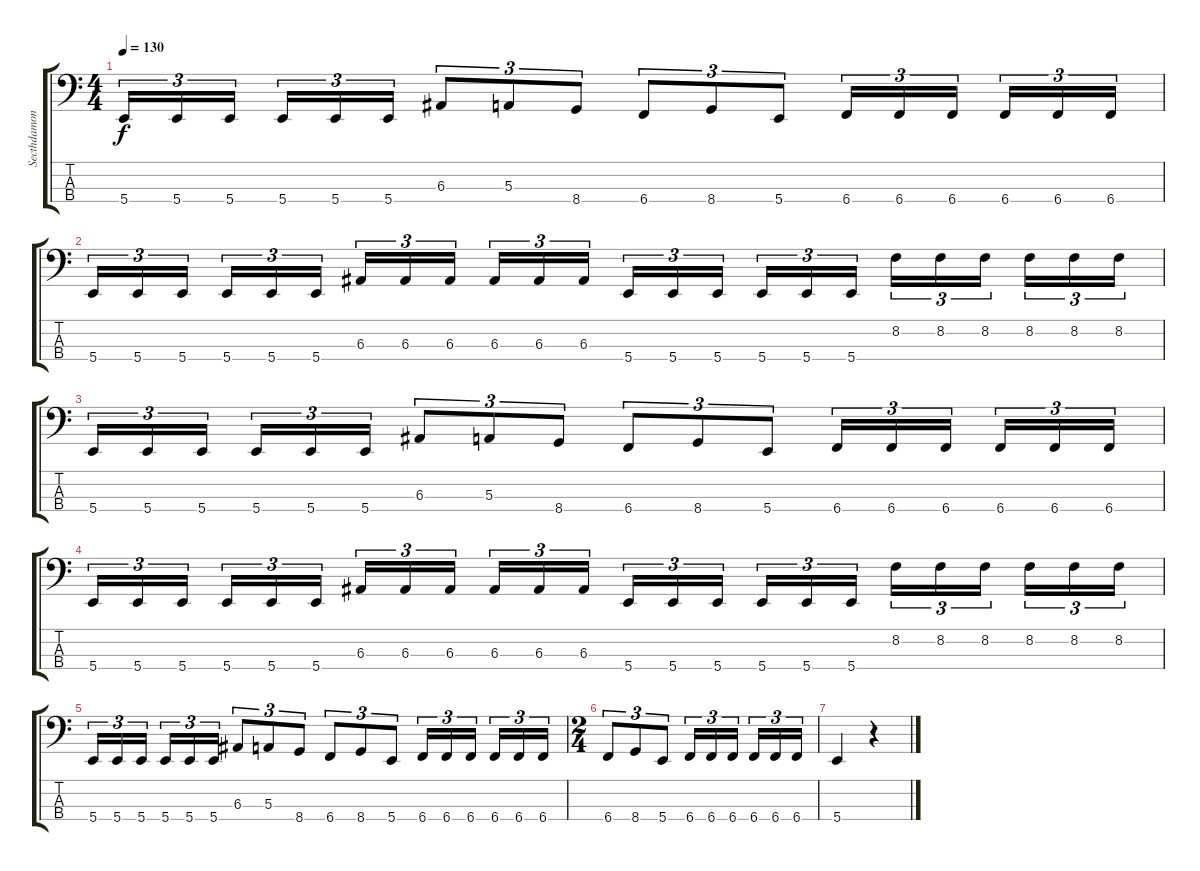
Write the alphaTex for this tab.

\track ("Secthdamon" "Secthdamon") {instrument electricbasspick}
\staff {score tabs}
\tuning (D2 A1 E1 B0) {hide}
\ts (4 4)
\tempo 130
\clef f4
\ks c
5.4.16{tu (3 2) dy f} 5.4.16{tu (3 2)} 5.4.16{tu (3 2)} 5.4.16{tu (3 2)} 5.4.16{tu (3 2)} 5.4.16{tu (3 2)} 6.3.8{tu (3 2)} 5.3.8{tu (3 2)} 8.4.8{tu (3 2)} 6.4.8{tu (3 2)} 8.4.8{tu (3 2)} 5.4.8{tu (3 2)} 6.4.16{tu (3 2)} 6.4.16{tu (3 2)} 6.4.16{tu (3 2)} 6.4.16{tu (3 2)} 6.4.16{tu (3 2)} 6.4.16{tu (3 2)} |
5.4.16{tu (3 2)} 5.4.16{tu (3 2)} 5.4.16{tu (3 2)} 5.4.16{tu (3 2)} 5.4.16{tu (3 2)} 5.4.16{tu (3 2)} 6.3.16{tu (3 2)} 6.3.16{tu (3 2)} 6.3.16{tu (3 2)} 6.3.16{tu (3 2)} 6.3.16{tu (3 2)} 6.3.16{tu (3 2)} 5.4.16{tu (3 2)} 5.4.16{tu (3 2)} 5.4.16{tu (3 2)} 5.4.16{tu (3 2)} 5.4.16{tu (3 2)} 5.4.16{tu (3 2)} 8.2.16{tu (3 2)} 8.2.16{tu (3 2)} 8.2.16{tu (3 2)} 8.2.16{tu (3 2)} 8.2.16{tu (3 2)} 8.2.16{tu (3 2)} |
5.4.16{tu (3 2)} 5.4.16{tu (3 2)} 5.4.16{tu (3 2)} 5.4.16{tu (3 2)} 5.4.16{tu (3 2)} 5.4.16{tu (3 2)} 6.3.8{tu (3 2)} 5.3.8{tu (3 2)} 8.4.8{tu (3 2)} 6.4.8{tu (3 2)} 8.4.8{tu (3 2)} 5.4.8{tu (3 2)} 6.4.16{tu (3 2)} 6.4.16{tu (3 2)} 6.4.16{tu (3 2)} 6.4.16{tu (3 2)} 6.4.16{tu (3 2)} 6.4.16{tu (3 2)} |
5.4.16{tu (3 2)} 5.4.16{tu (3 2)} 5.4.16{tu (3 2)} 5.4.16{tu (3 2)} 5.4.16{tu (3 2)} 5.4.16{tu (3 2)} 6.3.16{tu (3 2)} 6.3.16{tu (3 2)} 6.3.16{tu (3 2)} 6.3.16{tu (3 2)} 6.3.16{tu (3 2)} 6.3.16{tu (3 2)} 5.4.16{tu (3 2)} 5.4.16{tu (3 2)} 5.4.16{tu (3 2)} 5.4.16{tu (3 2)} 5.4.16{tu (3 2)} 5.4.16{tu (3 2)} 8.2.16{tu (3 2)} 8.2.16{tu (3 2)} 8.2.16{tu (3 2)} 8.2.16{tu (3 2)} 8.2.16{tu (3 2)} 8.2.16{tu (3 2)} |
5.4.16{tu (3 2)} 5.4.16{tu (3 2)} 5.4.16{tu (3 2)} 5.4.16{tu (3 2)} 5.4.16{tu (3 2)} 5.4.16{tu (3 2)} 6.3.8{tu (3 2)} 5.3.8{tu (3 2)} 8.4.8{tu (3 2)} 6.4.8{tu (3 2)} 8.4.8{tu (3 2)} 5.4.8{tu (3 2)} 6.4.16{tu (3 2)} 6.4.16{tu (3 2)} 6.4.16{tu (3 2)} 6.4.16{tu (3 2)} 6.4.16{tu (3 2)} 6.4.16{tu (3 2)} |
\ts (2 4)
6.4.8{tu (3 2)} 8.4.8{tu (3 2)} 5.4.8{tu (3 2)} 6.4.16{tu (3 2)} 6.4.16{tu (3 2)} 6.4.16{tu (3 2)} 6.4.16{tu (3 2)} 6.4.16{tu (3 2)} 6.4.16{tu (3 2)} |
5.4.4 r.4
